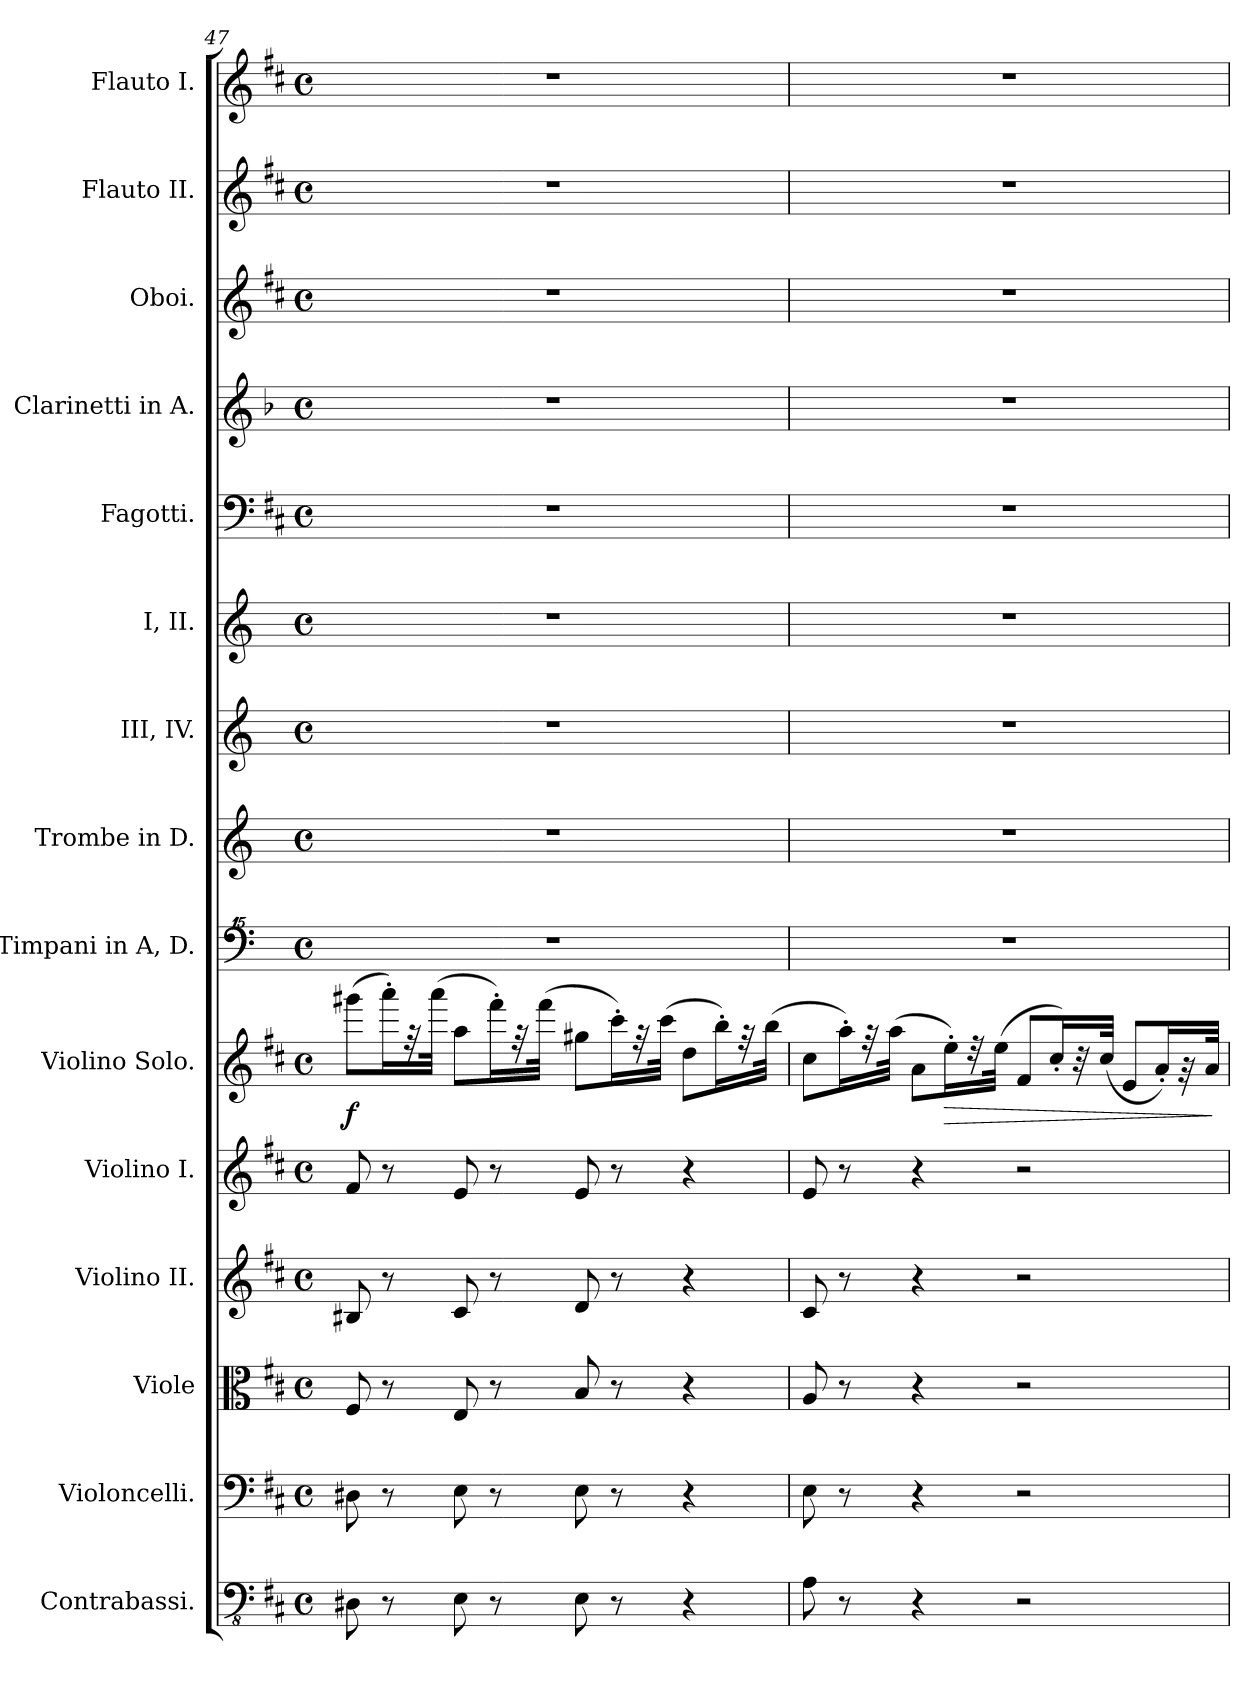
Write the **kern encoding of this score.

**kern	**kern	**kern	**kern	**kern	**kern	**dynam	**kern	**kern	**kern	**kern	**kern	**kern	**kern	**kern	**kern
*part15	*part14	*part13	*part12	*part11	*part10	*part10	*part9	*part8	*part7	*part6	*part5	*part4	*part3	*part2	*part1
*staff15	*staff14	*staff13	*staff12	*staff11	*staff10	*staff10	*staff9	*staff8	*staff7	*staff6	*staff5	*staff4	*staff3	*staff2	*staff1
*I"Contrabassi.	*I"Violoncelli.	*I"Viole	*I"Violino II.	*I"Violino I.	*I"Violino Solo.	*	*I"Timpani in A, D.	*I"Trombe in D.	*I"III, IV.	*I"I, II.	*I"Fagotti.	*I"Clarinetti in A.	*I"Oboi.	*I"Flauto II.	*I"Flauto I.
*I'Cbs.	*	*	*	*	*I'Vln.	*	*I'Timp.	*	*	*	*I'Fag.	*	*I'Ob.	*I'Fl.	*I'Fl.
*clefFv4	*clefF4	*clefC3	*clefG2	*clefG2	*clefG2	*	*clefF^^4	*clefG2	*clefG2	*clefG2	*clefF4	*clefG2	*clefG2	*clefG2	*clefG2
*	*	*	*	*	*	*	*ITrd7c12	*ITrd-1c-2	*ITrd4c7	*ITrd4c7	*	*ITrd2c3	*	*	*
*k[f#c#]	*k[f#c#]	*k[f#c#]	*k[f#c#]	*k[f#c#]	*k[f#c#]	*	*k[]	*k[f#c#]	*k[b-]	*k[b-]	*k[f#c#]	*k[f#c#]	*k[f#c#]	*k[f#c#]	*k[f#c#]
*M4/4	*M4/4	*M4/4	*M4/4	*M4/4	*M4/4	*	*M4/4	*M4/4	*M4/4	*M4/4	*M4/4	*M4/4	*M4/4	*M4/4	*M4/4
*met(c)	*met(c)	*met(c)	*met(c)	*met(c)	*met(c)	*	*met(c)	*met(c)	*met(c)	*met(c)	*met(c)	*met(c)	*met(c)	*met(c)	*met(c)
=47	=47	=47	=47	=47	=47	=47	=47	=47	=47	=47	=47	=47	=47	=47	=47
!	!	!	!	!	!	!LO:DY:b	!	!	!	!	!	!	!	!	!
8DD#X\	8D#X\	8F#/	8B#X/	8f#/	(8ggg#X\L	f	1r	1r	1r	1r	1r	1r	1r	1r	1r
8r	8r	8r	8r	8r	16aaa'\L)	.	.	.	.	.	.	.	.	.	.
.	.	.	.	.	32rff	.	.	.	.	.	.	.	.	.	.
.	.	.	.	.	(32aaa\JJk	.	.	.	.	.	.	.	.	.	.
8EE\	8E\	8E/	8c#/	8e/	8aa\L	.	.	.	.	.	.	.	.	.	.
8r	8r	8r	8r	8r	16fff#'\L)	.	.	.	.	.	.	.	.	.	.
.	.	.	.	.	32rff	.	.	.	.	.	.	.	.	.	.
.	.	.	.	.	(32fff#\JJk	.	.	.	.	.	.	.	.	.	.
8EE\	8E\	8B/	8d/	8e/	8gg#X\L	.	.	.	.	.	.	.	.	.	.
8r	8r	8r	8r	8r	16ccc#'\L)	.	.	.	.	.	.	.	.	.	.
.	.	.	.	.	32rff	.	.	.	.	.	.	.	.	.	.
.	.	.	.	.	(32ccc#\JJk	.	.	.	.	.	.	.	.	.	.
4r	4r	4r	4r	4r	8dd\L	.	.	.	.	.	.	.	.	.	.
.	.	.	.	.	16bb'\L)	.	.	.	.	.	.	.	.	.	.
.	.	.	.	.	32rff	.	.	.	.	.	.	.	.	.	.
.	.	.	.	.	(32bb\JJk	.	.	.	.	.	.	.	.	.	.
!!LO:PB:g=z
=48	=48	=48	=48	=48	=48	=48	=48	=48	=48	=48	=48	=48	=48	=48	=48
8AA\	8E\	8A/	8c#/	8e/	8cc#\L	.	1r	1r	1r	1r	1r	1r	1r	1r	1r
8r	8r	8r	8r	8r	16aa'\L)	.	.	.	.	.	.	.	.	.	.
.	.	.	.	.	32rff	.	.	.	.	.	.	.	.	.	.
.	.	.	.	.	(32aa\JJk	.	.	.	.	.	.	.	.	.	.
4r	4r	4r	4r	4r	8a\L	.	.	.	.	.	.	.	.	.	.
!	!	!	!	!	!	!LO:HP:b	!	!	!	!	!	!	!	!	!
.	.	.	.	.	16ee'\L)	>	.	.	.	.	.	.	.	.	.
.	.	.	.	.	32r	.	.	.	.	.	.	.	.	.	.
.	.	.	.	.	(32ee\JJk	.	.	.	.	.	.	.	.	.	.
2r	2r	2r	2r	2r	8f#/L	.	.	.	.	.	.	.	.	.	.
.	.	.	.	.	16cc#'/L)	.	.	.	.	.	.	.	.	.	.
.	.	.	.	.	32r	.	.	.	.	.	.	.	.	.	.
.	.	.	.	.	(32cc#/JJk	.	.	.	.	.	.	.	.	.	.
.	.	.	.	.	8e/L	.	.	.	.	.	.	.	.	.	.
.	.	.	.	.	16a'/L)	.	.	.	.	.	.	.	.	.	.
.	.	.	.	.	32rg	.	.	.	.	.	.	.	.	.	.
.	.	.	.	.	32a/JJk	.	.	.	.	.	.	.	.	.	.
.	.	.	.	.	.	]	.	.	.	.	.	.	.	.	.
=	=	=	=	=	=	=	=	=	=	=	=	=	=	=	=
*-	*-	*-	*-	*-	*-	*-	*-	*-	*-	*-	*-	*-	*-	*-	*-
